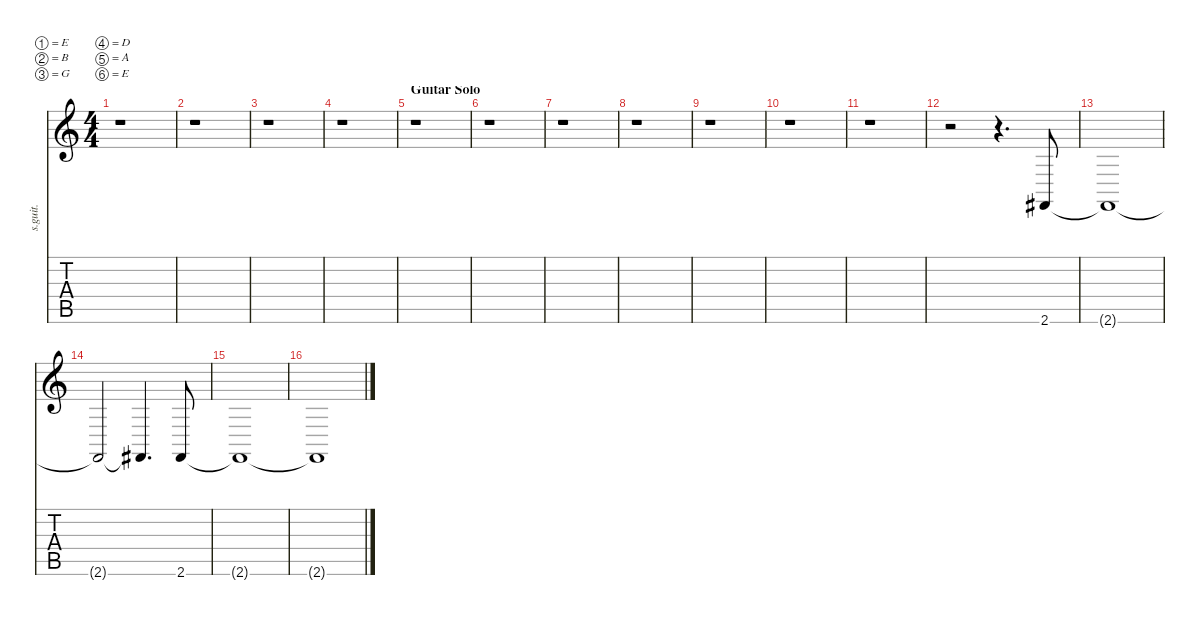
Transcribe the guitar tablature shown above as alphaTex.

\defaultSystemsLayout 4
\hideDynamics
\bracketExtendMode nobrackets
\track ("Synth Bass" "s.guit.") {instrument synthbass2}
\staff {score tabs}
\tuning (E4 B3 G3 D3 A2 E1)
\ts (4 4)
\tempo (124 hide)
\clef g2
\ks c
r.1{dy ppp} |
r.1 |
r.1 |
r.1 |
\section ("" "Guitar Solo")
r.1 |
r.1 |
r.1 |
r.1 |
r.1 |
r.1 |
r.1 |
r.2 r.4{d} 2.6{acc #}.8{lyrics (0 "") lyrics (1 "") lyrics (2 "") lyrics (3 "") lyrics (4 "")} |
2.6{t acc #}.1{lyrics (0 "") lyrics (1 "") lyrics (2 "") lyrics (3 "") lyrics (4 "")} |
2.6{t acc #}.2{lyrics (0 "") lyrics (1 "") lyrics (2 "") lyrics (3 "") lyrics (4 "")} 2.6{t acc #}.4{d lyrics (0 "") lyrics (1 "") lyrics (2 "") lyrics (3 "") lyrics (4 "")} 2.6{acc #}.8{lyrics (0 "") lyrics (1 "") lyrics (2 "") lyrics (3 "") lyrics (4 "")} |
2.6{t acc #}.1{lyrics (0 "") lyrics (1 "") lyrics (2 "") lyrics (3 "") lyrics (4 "")} |
2.6{t acc #}.1{lyrics (0 "") lyrics (1 "") lyrics (2 "") lyrics (3 "") lyrics (4 "")}
